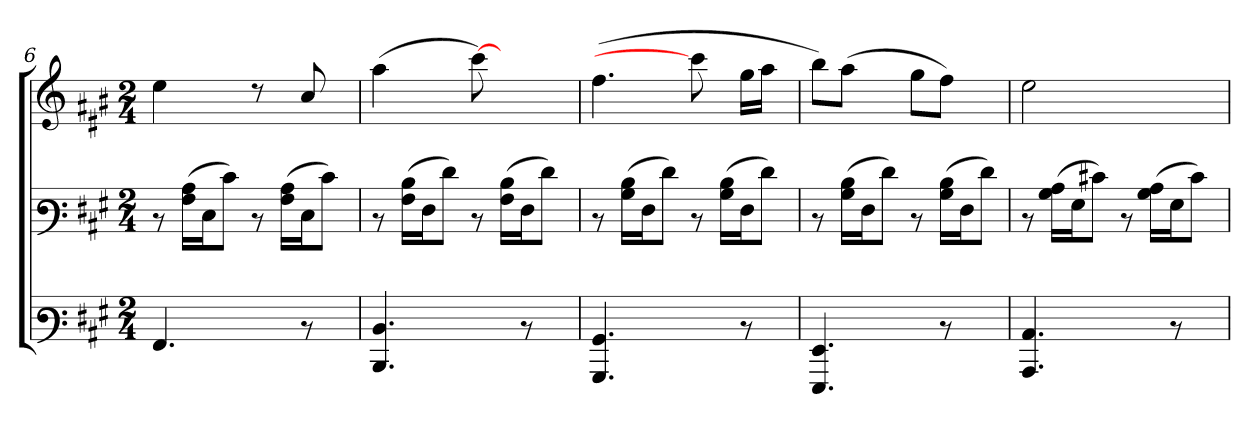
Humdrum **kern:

**kern	**kern	**kern
*part2	*part2	*part1
*staff3	*staff2	*staff1
*I'Pno	*	*I'V
*clefF3	*clefF3	*clefG3
*k[f#c#g#]	*k[f#c#g#]	*k[f#c#g#]
*M2/4	*M2/4	*M2/4
=6	=6	=6
4.AA/	8rD	4cc#\
.	(>16A\ 16c#\LL	.
.	16E\J	.
.	8e\J)	8ryy
8.ryy	8rD	8rb
.	(>16A\ 16c#\LL	16ryy
8rD	16E\J	8a/
.	8e\J)	.
16ryy	.	16ryy
=7	=7	=7
4.DD/ 4.D/	8rD	(>4ff#\
.	(>16A\ 16d\LL	.
.	16F#\J	.
.	8f#\J)	8ryy
8.ryy	8rD	[8aa\)
.	(>16A\ 16d\LL	4ryy
8rD	16F#\J	.
.	8f#\J)	.
16ryy	.	.
=8	=8	=8
4.BBB/ 4.BB/	8rD	(>4.dd\
.	(>16B\ 16d\LL	.
.	16F#\J	.
.	8f#\J)	.
8.ryy	8rD	8aa\]
.	(>16B\ 16d\LL	16ryy
8rD	16F#\J	16ee\LL
.	8f#\J)	16ff#\JJ
16ryy	.	16ryy
!!LO:LB:g=z
=9	=9	=9
4.GGG#/ 4.GG#/	8rD	8gg#\L)
.	(>16B\ 16d\LL	(>8ff#\J
.	16F#\J	.
.	8f#\J)	8ryy
8ryy	8rD	8ee\L
8rD	(>16B\ 16d\LL	8dd\J)
.	16F#\J	.
8ryy	8f#\J)	8ryy
=10	=10	=10
4.CC#/ 4.C#/	8rD	2cc#\
.	(>16B\ 16c#\LL	.
.	16G#\J	.
.	8e#X\J)	.
8.ryy	8rD	.
.	(>16B\ 16c#\LL	4ryy
8rD	16G#\J	.
.	8e#\J)	.
16ryy	.	.
=	=	=
*-	*-	*-
